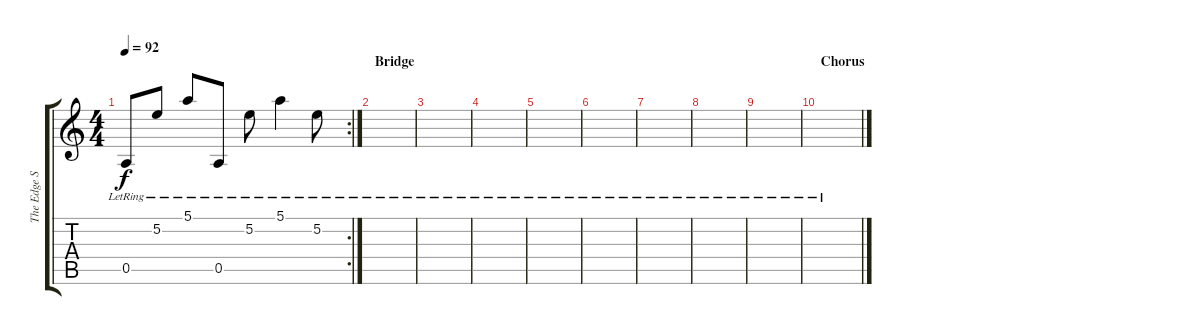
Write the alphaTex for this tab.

\track ("The Edge Suppl." "The Edge S") {instrument electricguitarjazz}
\staff {score tabs}
\tuning (E4 B3 G3 D3 A2 E2) {hide}
\rc 2
\ts (4 4)
\tempo 92
\clef g2
\ks c
0.5{lr}.8{dy f} 5.2{lr}.8 5.1{lr}.8 0.5{lr}.8 5.2{lr}.8 5.1{lr}.4 5.2{lr}.8 |
\section ("" "Bridge")
|
|
|
|
|
|
|
|
\section ("" "Chorus")
